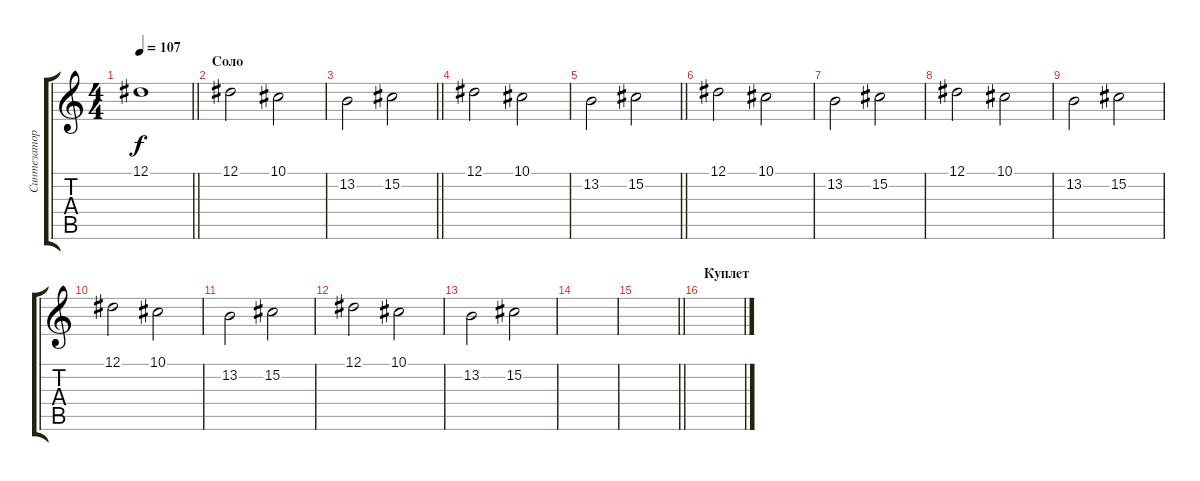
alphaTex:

\track ("Синтезатор" "Синтезатор") {instrument glockenspiel}
\staff {score tabs}
\tuning (Eb4 Bb3 Gb3 Db3 Ab2 Eb2) {hide}
\ts (4 4)
\tempo 107
\clef g2
\barLineRight lightlight
\ks c
12.1{t}.1{dy f} |
\section ("" "Соло")
12.1.2 10.1.2 |
\barLineRight lightlight
13.2.2 15.2.2 |
\section ("" "")
12.1.2 10.1.2 |
\barLineRight lightlight
13.2.2 15.2.2 |
12.1.2 10.1.2 |
13.2.2 15.2.2 |
12.1.2 10.1.2 |
13.2.2 15.2.2 |
12.1.2 10.1.2 |
13.2.2 15.2.2 |
12.1.2 10.1.2 |
13.2.2 15.2.2 |
|
\barLineRight lightlight
|
\section ("" "Куплет")
